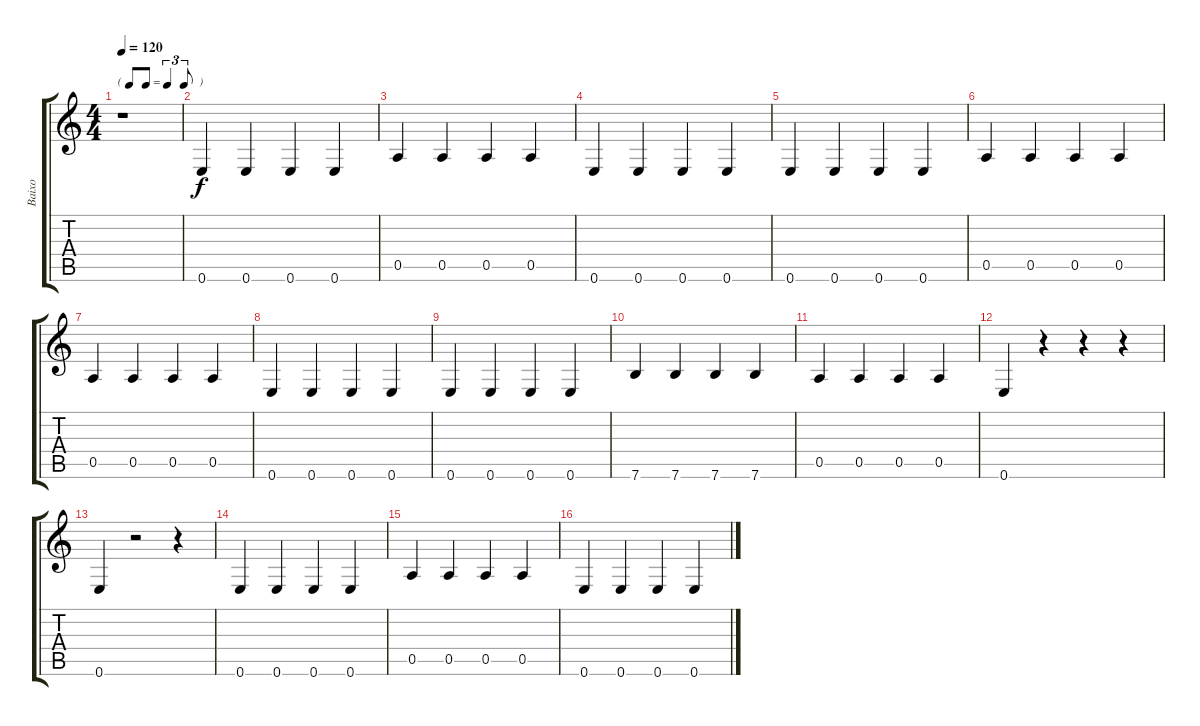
\track ("Baixo" "Baixo") {instrument acousticguitarsteel}
\staff {score tabs}
\tuning (E4 B3 G3 D3 A2 E2) {hide}
\ts (4 4)
\tf triplet8th
\tempo 120
\clef g2
\ks c
r.1{dy f instrument acousticguitarsteel} |
0.6.4 0.6.4 0.6.4 0.6.4 |
0.5.4 0.5.4 0.5.4 0.5.4 |
0.6.4 0.6.4 0.6.4 0.6.4 |
0.6.4 0.6.4 0.6.4 0.6.4 |
0.5.4 0.5.4 0.5.4 0.5.4 |
0.5.4 0.5.4 0.5.4 0.5.4 |
0.6.4 0.6.4 0.6.4 0.6.4 |
0.6.4 0.6.4 0.6.4 0.6.4 |
7.6.4 7.6.4 7.6.4 7.6.4 |
0.5.4 0.5.4 0.5.4 0.5.4 |
0.6.4 r.4 r.4 r.4 |
0.6.4 r.2 r.4 |
0.6.4 0.6.4 0.6.4 0.6.4 |
0.5.4 0.5.4 0.5.4 0.5.4 |
0.6.4 0.6.4 0.6.4 0.6.4
